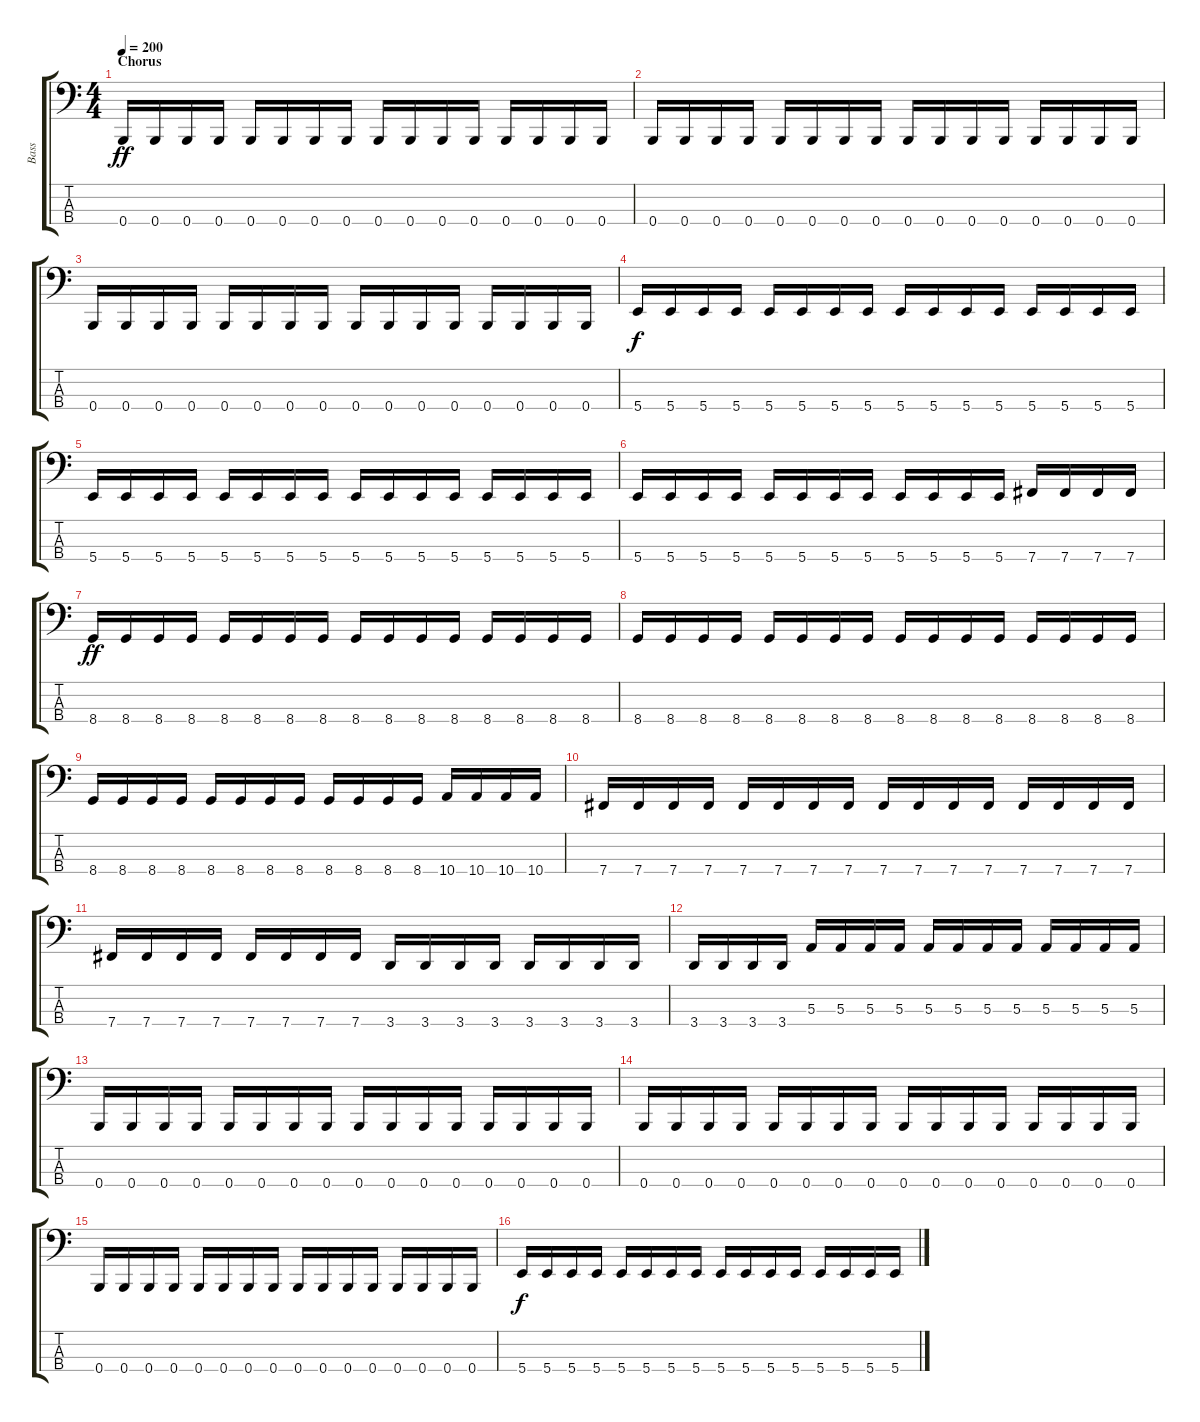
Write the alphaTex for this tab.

\track ("Bass" "Bass") {instrument electricbassfinger}
\staff {score tabs}
\tuning (D2 A1 E1 B0) {hide}
\ts (4 4)
\section ("" "Chorus")
\tempo 200
\clef f4
\ks c
0.4.16{dy ff} 0.4.16 0.4.16 0.4.16 0.4.16 0.4.16 0.4.16 0.4.16 0.4.16 0.4.16 0.4.16 0.4.16 0.4.16 0.4.16 0.4.16 0.4.16 |
0.4.16 0.4.16 0.4.16 0.4.16 0.4.16 0.4.16 0.4.16 0.4.16 0.4.16 0.4.16 0.4.16 0.4.16 0.4.16 0.4.16 0.4.16 0.4.16 |
0.4.16 0.4.16 0.4.16 0.4.16 0.4.16 0.4.16 0.4.16 0.4.16 0.4.16 0.4.16 0.4.16 0.4.16 0.4.16 0.4.16 0.4.16 0.4.16 |
5.4.16{dy f} 5.4.16 5.4.16 5.4.16 5.4.16 5.4.16 5.4.16 5.4.16 5.4.16 5.4.16 5.4.16 5.4.16 5.4.16 5.4.16 5.4.16 5.4.16 |
5.4.16 5.4.16 5.4.16 5.4.16 5.4.16 5.4.16 5.4.16 5.4.16 5.4.16 5.4.16 5.4.16 5.4.16 5.4.16 5.4.16 5.4.16 5.4.16 |
5.4.16 5.4.16 5.4.16 5.4.16 5.4.16 5.4.16 5.4.16 5.4.16 5.4.16 5.4.16 5.4.16 5.4.16 7.4.16 7.4.16 7.4.16 7.4.16 |
8.4.16{dy ff} 8.4.16 8.4.16 8.4.16 8.4.16 8.4.16 8.4.16 8.4.16 8.4.16 8.4.16 8.4.16 8.4.16 8.4.16 8.4.16 8.4.16 8.4.16 |
8.4.16 8.4.16 8.4.16 8.4.16 8.4.16 8.4.16 8.4.16 8.4.16 8.4.16 8.4.16 8.4.16 8.4.16 8.4.16 8.4.16 8.4.16 8.4.16 |
8.4.16 8.4.16 8.4.16 8.4.16 8.4.16 8.4.16 8.4.16 8.4.16 8.4.16 8.4.16 8.4.16 8.4.16 10.4.16 10.4.16 10.4.16 10.4.16 |
7.4.16 7.4.16 7.4.16 7.4.16 7.4.16 7.4.16 7.4.16 7.4.16 7.4.16 7.4.16 7.4.16 7.4.16 7.4.16 7.4.16 7.4.16 7.4.16 |
7.4.16 7.4.16 7.4.16 7.4.16 7.4.16 7.4.16 7.4.16 7.4.16 3.4.16 3.4.16 3.4.16 3.4.16 3.4.16 3.4.16 3.4.16 3.4.16 |
3.4.16 3.4.16 3.4.16 3.4.16 5.3.16 5.3.16 5.3.16 5.3.16 5.3.16 5.3.16 5.3.16 5.3.16 5.3.16 5.3.16 5.3.16 5.3.16 |
0.4.16 0.4.16 0.4.16 0.4.16 0.4.16 0.4.16 0.4.16 0.4.16 0.4.16 0.4.16 0.4.16 0.4.16 0.4.16 0.4.16 0.4.16 0.4.16 |
0.4.16 0.4.16 0.4.16 0.4.16 0.4.16 0.4.16 0.4.16 0.4.16 0.4.16 0.4.16 0.4.16 0.4.16 0.4.16 0.4.16 0.4.16 0.4.16 |
0.4.16 0.4.16 0.4.16 0.4.16 0.4.16 0.4.16 0.4.16 0.4.16 0.4.16 0.4.16 0.4.16 0.4.16 0.4.16 0.4.16 0.4.16 0.4.16 |
5.4.16{dy f} 5.4.16 5.4.16 5.4.16 5.4.16 5.4.16 5.4.16 5.4.16 5.4.16 5.4.16 5.4.16 5.4.16 5.4.16 5.4.16 5.4.16 5.4.16
